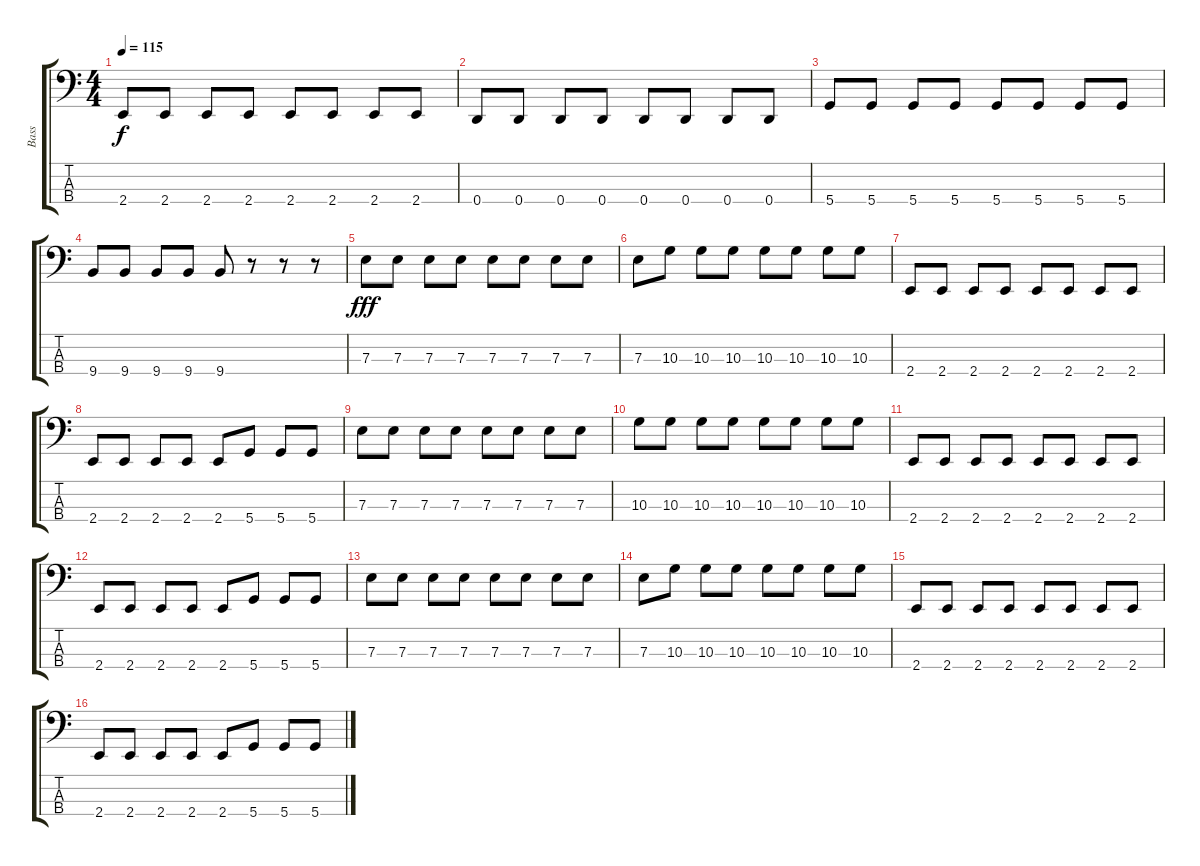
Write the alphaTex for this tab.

\track ("Bass" "Bass") {instrument electricbasspick}
\staff {score tabs}
\tuning (G2 D2 A1 D1) {hide}
\ts (4 4)
\tempo 115
\clef f4
\ks c
2.4.8{dy f} 2.4.8 2.4.8 2.4.8 2.4.8 2.4.8 2.4.8 2.4.8 |
0.4.8 0.4.8 0.4.8 0.4.8 0.4.8 0.4.8 0.4.8 0.4.8 |
5.4.8 5.4.8 5.4.8 5.4.8 5.4.8 5.4.8 5.4.8 5.4.8 |
9.4.8 9.4.8 9.4.8 9.4.8 9.4.8 r.8 r.8 r.8 |
7.3.8{dy fff} 7.3.8 7.3.8 7.3.8 7.3.8 7.3.8 7.3.8 7.3.8 |
7.3.8 10.3.8 10.3.8 10.3.8 10.3.8 10.3.8 10.3.8 10.3.8 |
2.4.8 2.4.8 2.4.8 2.4.8 2.4.8 2.4.8 2.4.8 2.4.8 |
2.4.8 2.4.8 2.4.8 2.4.8 2.4.8 5.4.8 5.4.8 5.4.8 |
7.3.8 7.3.8 7.3.8 7.3.8 7.3.8 7.3.8 7.3.8 7.3.8 |
10.3.8 10.3.8 10.3.8 10.3.8 10.3.8 10.3.8 10.3.8 10.3.8 |
2.4.8 2.4.8 2.4.8 2.4.8 2.4.8 2.4.8 2.4.8 2.4.8 |
2.4.8 2.4.8 2.4.8 2.4.8 2.4.8 5.4.8 5.4.8 5.4.8 |
7.3.8 7.3.8 7.3.8 7.3.8 7.3.8 7.3.8 7.3.8 7.3.8 |
7.3.8 10.3.8 10.3.8 10.3.8 10.3.8 10.3.8 10.3.8 10.3.8 |
2.4.8 2.4.8 2.4.8 2.4.8 2.4.8 2.4.8 2.4.8 2.4.8 |
2.4.8 2.4.8 2.4.8 2.4.8 2.4.8 5.4.8 5.4.8 5.4.8
